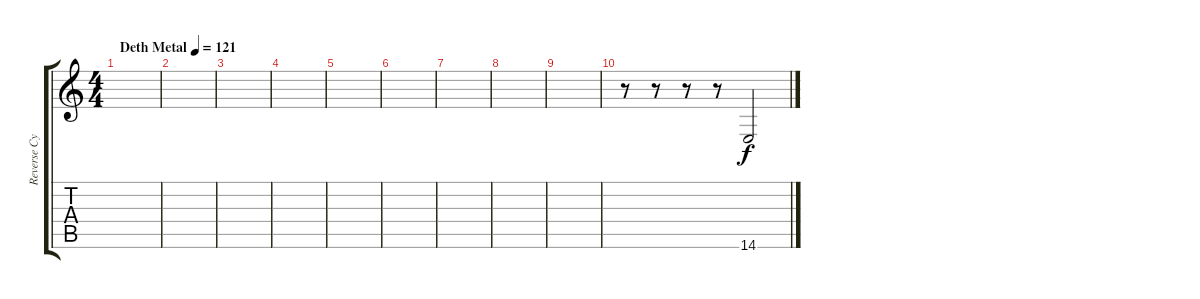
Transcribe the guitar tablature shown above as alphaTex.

\track ("Reverse Cymbal" "Reverse Cy") {instrument reversecymbal}
\staff {score tabs}
\tuning (D4 A3 F3 C3 G2 D2) {hide}
\ts (4 4)
\tempo (121 "Deth Metal")
\clef g2
\ks c
|
|
|
|
|
|
|
|
|
r.8 r.8 r.8 r.8 14.6.2
